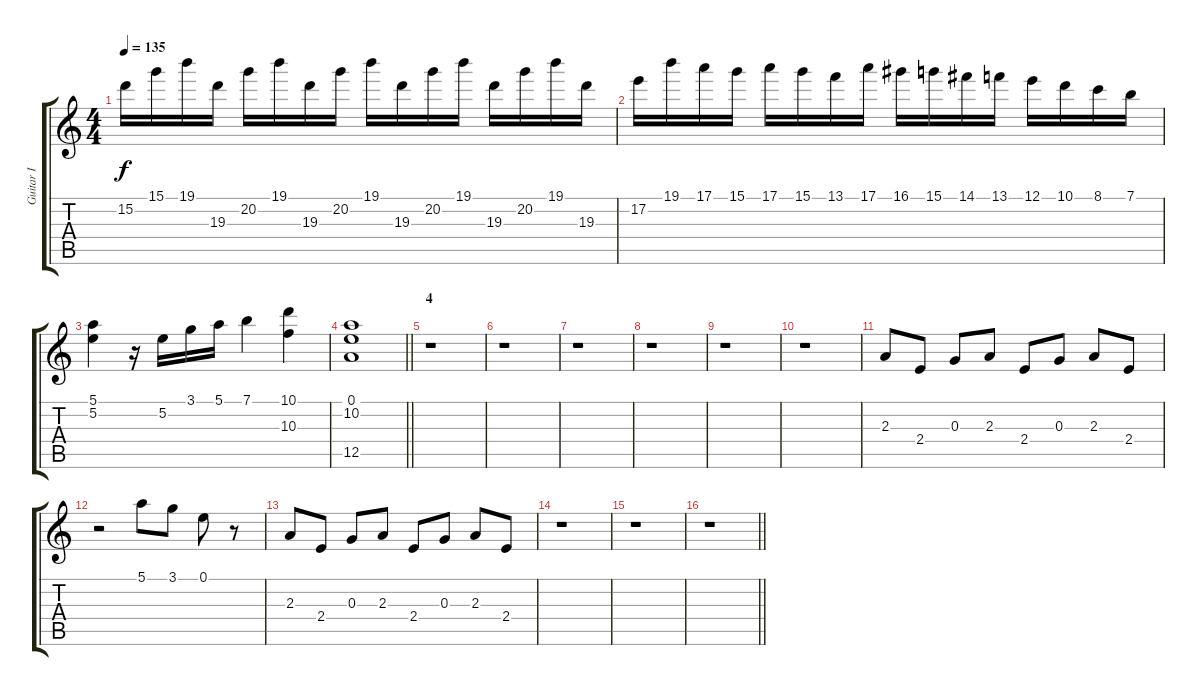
\track ("Guitar I" "Guitar I") {instrument overdrivenguitar}
\staff {score tabs}
\tuning (E4 B3 G3 D3 A2 E2) {hide}
\ts (4 4)
\tempo 135
\clef g2
\ks c
15.2.16{dy f} 15.1.16 19.1.16 19.3.16 20.2.16 19.1.16 19.3.16 20.2.16 19.1.16 19.3.16 20.2.16 19.1.16 19.3.16 20.2.16 19.1.16 19.3.16 |
17.2.16 19.1.16 17.1.16 15.1.16 17.1.16 15.1.16 13.1.16 17.1.16 16.1.16 15.1.16 14.1.16 13.1.16 12.1.16 10.1.16 8.1.16 7.1.16 |
(5.1 5.2).4 r.16 5.2.16 3.1.16 5.1.16 7.1.4 (10.1 10.3).4 |
\barLineRight lightlight
(0.1 10.2 12.5).1 |
\section ("" "4")
r.1 |
r.1 |
r.1 |
r.1 |
r.1 |
r.1 |
2.3.8 2.4.8 0.3.8 2.3.8 2.4.8 0.3.8 2.3.8 2.4.8 |
r.2 5.1.8 3.1.8 0.1.8 r.8 |
2.3.8 2.4.8 0.3.8 2.3.8 2.4.8 0.3.8 2.3.8 2.4.8 |
r.1 |
r.1 |
\barLineRight lightlight
r.1
